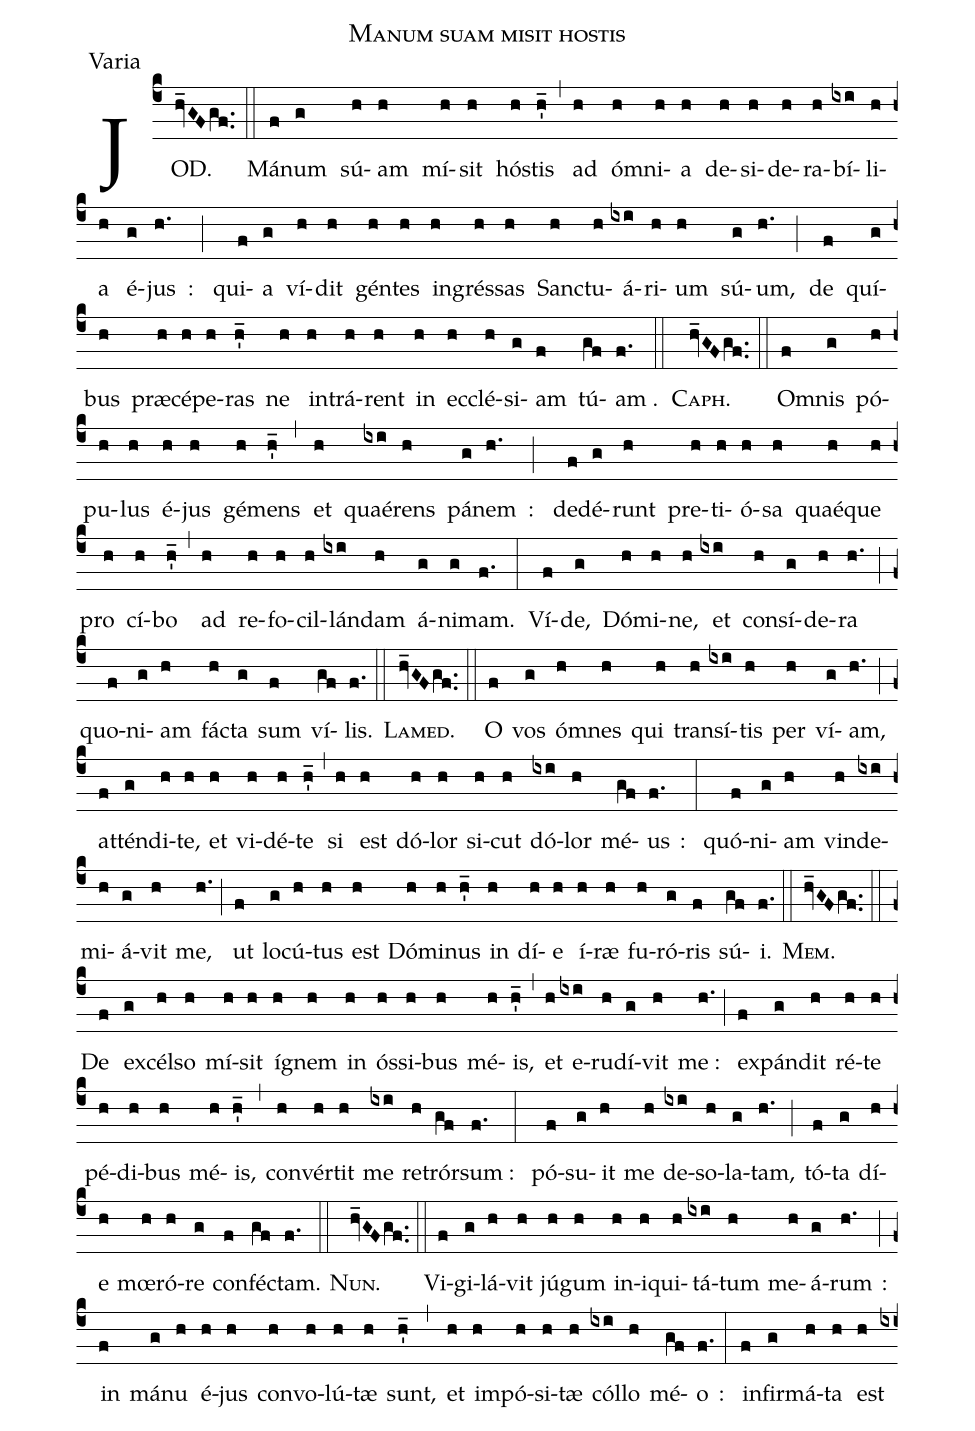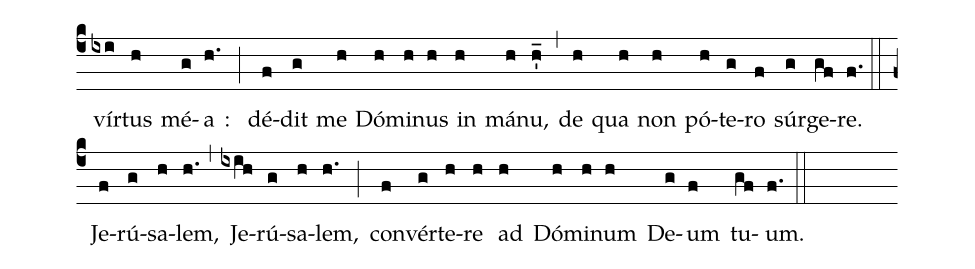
name:Manum suam misit hostis;
office-part:Varia;
%%
(c4)JOD.(hv_GFgf..) (::) Má(f)num(g) sú(h)am(h) mí(h)sit(h) hó(h)stis(h'_) (,) ad(h) óm(h)ni(h)a(h) de(h)si(h)de(h)ra(h)bí(ixi)li(h)a(h) é(g)jus(h.) : (;) qui(f)a(g) ví(h)dit(h) gén(h)tes(h) in(h)grés(h)sas(h) Sanc(h)tu(h)á(ixi)ri(h)um(h) sú(g)um,(h.) (;) de(f) quí(g)bus(h) præ(h)cé(h)pe(h)ras(h'_) ne(h) in(h)trá(h)rent(h) in(h) ec(h)clé(h)si(g)am(f) tú(gf)am(f.). (::)

C<sc>aph</sc>.(hv_GFgf..) (::) Om(f)nis(g) pó(h)pu(h)lus(h) é(h)jus(h) gé(h)mens(h'_) (,) et(h) quaé(ixi)rens(h) pá(g)nem(h.) : (;) de(f)dé(g)runt(h) pre(h)ti(h)ó(h)sa(h) quaé(h)que(h) pro(h) cí(h)bo(h'_) (,) ad(h) re(h)fo(h)cil(h)lán(ixi)dam(h) á(g)ni(g)mam.(f.) (:) Ví(f)de,(g) Dó(h)mi(h)ne,(h) et(ixi) con(h)sí(g)de(h)ra(h.) (;) quo(f)ni(g)am(h) fác(h)ta(g) sum(f) ví(gf)lis.(f.) (::)

L<sc>a</sc><sc>med</sc>.(hv_GFgf..) (::) O(f) vos(g) óm(h)nes(h) qui(h) tran(h)sí(ixi)tis(h) per(h) ví(g)am,(h.) (;) at(f)tén(g)di(h)te,(h) et(h) vi(h)dé(h)te(h'_) (,) si(h) est(h) dó(h)lor(h) si(h)cut(h) dó(ixi)lor(h) mé(gf)us(f.) : (:) quó(f)ni(g)am(h) vin(h)de(ixi)mi(h)á(g)vit(h) me,(h.) (;) ut(f) lo(g)cú(h)tus(h) est(h) Dó(h)mi(h)nus(h'_) in(h) dí(h)e(h) í(h)ræ(h) fu(h)ró(g)ris(f) sú(gf)i.(f.) (::)

M<sc>em.</sc>(hv_GFgf..) (::) De(f) ex(g)cél(h)so(h) mí(h)sit(h) íg(h)nem(h) in(h) ós(h)si(h)bus(h) mé(h)is,(h'_) (,) et(h) e(ixi)ru(h)dí(g)vit(h) me :(h.) (;) ex(f)pán(g)dit(h) ré(h)te(h) pé(h)di(h)bus(h) mé(h)is,(h'_) (,) con(h)vér(h)tit(h) me(ixi) re(h)trór(gf)sum : (f.) (:) pó(f)su(g)it(h) me(h) de(ixi)so(h)la(g)tam,(h.) (;) tó(f)ta(g) dí(h)e(h) mœ(h)ró(h)re(g) con(f)féc(gf)tam.(f.) (::)

N<sc>un.</sc>(hv_GFgf..) (::) Vi(f)gi(g)lá(h)vit(h) jú(h)gum(h) in(h)i(h)qui(h)tá(ixi)tum(h) me(h)á(g)rum(h.) : (;) in(f) má(g)nu(h) é(h)jus(h) con(h)vo(h)lú(h)tæ(h) sunt,(h'_) (,) et(h) im(h)pó(h)si(h)tæ(h) cól(ixi)lo(h) mé(gf)o(f.) : (:) in(f)fir(g)má(h)ta(h) est(h) vír(ixi)tus(h) mé(g)a(h.) : (;) dé(f)dit(g) me(h) Dó(h)mi(h)nus(h) in(h) má(h)nu,(h'_) (,) de(h) qua(h) non(h) pó(h)te(g)ro(f) súr(g)ge(gf)re.(f.) (::)

Je(f)rú(g)sa(h)lem,(h.) (,) Je(ixih)rú(g)sa(h)lem,(h.) (;) con(f)vér(g)te(h)re(h) ad(h) Dó(h)mi(h)num(h) De(g)um(f) tu(gf)um.(f.) (::)
